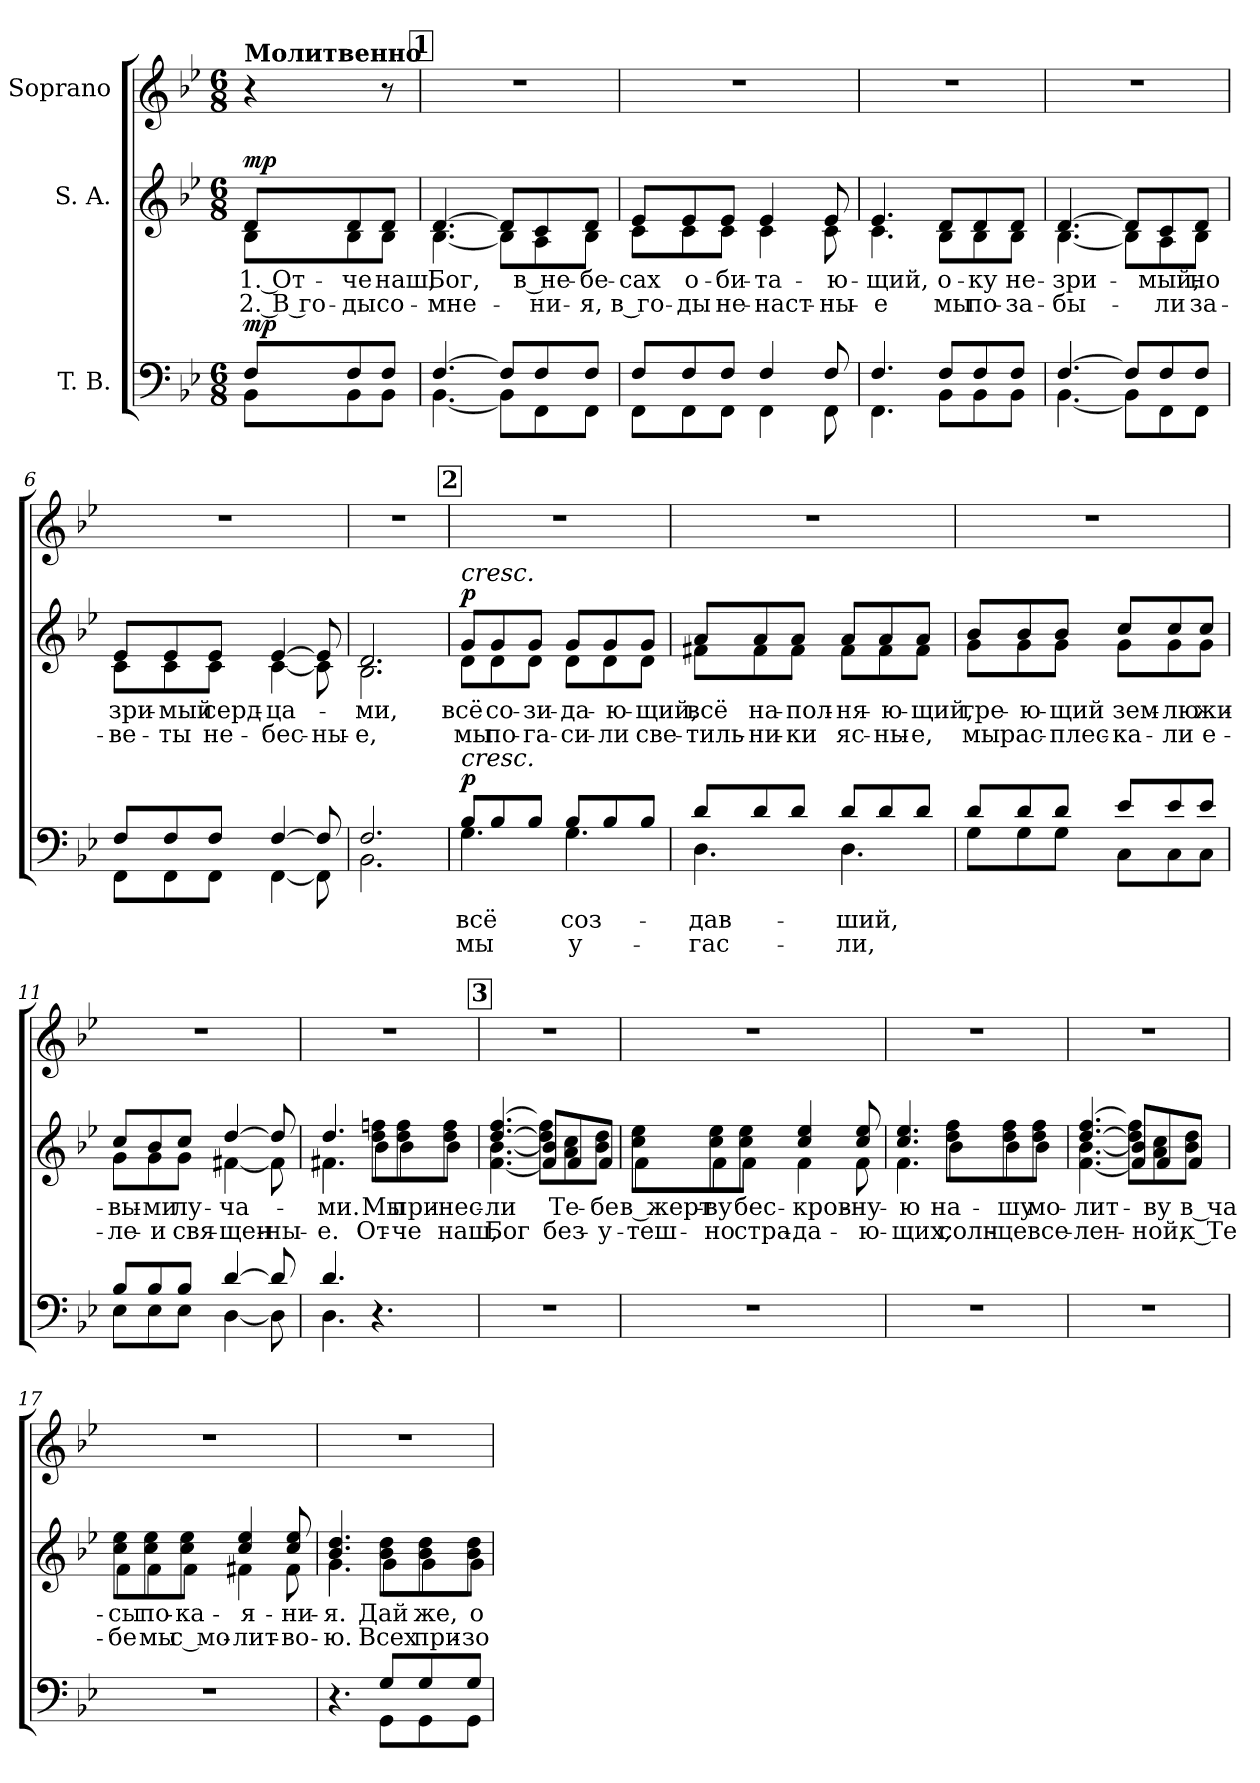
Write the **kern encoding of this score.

**kern	**text	**text	**dynam	**kern	**text	**text	**dynam	**kern
*part3	*part3	*part3	*part3	*part2	*part2	*part2	*part2	*part1
*staff3	*staff3	*staff3	*staff3	*staff2	*staff2	*staff2	*staff2	*staff1
*I"T. B.	*	*	*	*I"S. A.	*	*	*	*I"Soprano
*clefF4	*	*	*	*clefG2	*	*	*	*clefG2
*k[b-e-]	*	*	*	*k[b-e-]	*	*	*	*k[b-e-]
*M6/8	*	*	*	*M6/8	*	*	*	*M6/8
=1	=1	=1	=1	=1	=1	=1	=1	=1
*^	*	*	*	*	*	*	*	*
!	!	!	!	!	!	!	!	!	!LO:TX:a:B:t=Молитвенно
!	!	!	!	!LO:DY:a	!	!LO:LY:b	!LO:LY:b	!LO:DY:a	!
*	*	*	*	*	*^	*	*	*	*
8F/L	8BB-\L	.	.	mp	8d/L	8B-\L	1. От-	2. В го-	mp	4r
!	!	!	!	!	!	!	!LO:LY:b	!LO:LY:b	!	!
8F/	8BB-\	.	.	.	8d/	8B-\	-че	-ды	.	.
!	!	!	!	!	!	!	!LO:LY:b	!LO:LY:b	!	!
8F/J	8BB-\J	.	.	.	8d/J	8B-\J	наш,	со-	.	8r
!!LO:REH:place=s1:a:B:fs=14:t=1
=2	=2	=2	=2	=2	=2	=2	=2	=2	=2	=2
!	!	!	!	!	!	!	!LO:LY:b	!LO:LY:b	!	!
[4.F/	[4.BB-\	.	.	.	[4.d/	[4.B-\	Бог,	-мне-	.	2.r
8F/L]	8BB-\L]	.	.	.	8d/L]	8B-\L]	.	.	.	.
!	!	!	!	!	!	!	!LO:LY:b	!LO:LY:b	!	!
8F/	8FF\	.	.	.	8c/	8A\	в не-	-ни-	.	.
!	!	!	!	!	!	!	!LO:LY:b	!LO:LY:b	!	!
8F/J	8FF\J	.	.	.	8d/J	8B-\J	-бе-	-я,	.	.
=3	=3	=3	=3	=3	=3	=3	=3	=3	=3	=3
!	!	!	!	!	!	!	!LO:LY:b	!LO:LY:b	!	!
8F/L	8FF\L	.	.	.	8e-/L	8c\L	-сах	в го-	.	2.r
!	!	!	!	!	!	!	!LO:LY:b	!LO:LY:b	!	!
8F/	8FF\	.	.	.	8e-/	8c\	о-	-ды	.	.
!	!	!	!	!	!	!	!LO:LY:b	!LO:LY:b	!	!
8F/J	8FF\J	.	.	.	8e-/J	8c\J	-би-	не-	.	.
!	!	!	!	!	!	!	!LO:LY:b	!LO:LY:b	!	!
4F/	4FF\	.	.	.	4e-/	4c\	-та-	-наст-	.	.
!	!	!	!	!	!	!	!LO:LY:b	!LO:LY:b	!	!
8F/	8FF\	.	.	.	8e-/	8c\	-ю-	-ны-	.	.
=4	=4	=4	=4	=4	=4	=4	=4	=4	=4	=4
!	!	!	!	!	!	!	!LO:LY:b	!LO:LY:b	!	!
4.F/	4.FF\	.	.	.	4.e-/	4.c\	-щий,	-е	.	2.r
!	!	!	!	!	!	!	!LO:LY:b	!LO:LY:b	!	!
8F/L	8BB-\L	.	.	.	8d/L	8B-\L	о-	мы	.	.
!	!	!	!	!	!	!	!LO:LY:b	!LO:LY:b	!	!
8F/	8BB-\	.	.	.	8d/	8B-\	-ку	по-	.	.
!	!	!	!	!	!	!	!LO:LY:b	!LO:LY:b	!	!
8F/J	8BB-\J	.	.	.	8d/J	8B-\J	не-	-за-	.	.
=5	=5	=5	=5	=5	=5	=5	=5	=5	=5	=5
!	!	!	!	!	!	!	!LO:LY:b	!LO:LY:b	!	!
[4.F/	[4.BB-\	.	.	.	[4.d/	[4.B-\	-зри-	-бы-	.	2.r
8F/L]	8BB-\L]	.	.	.	8d/L]	8B-\L]	.	.	.	.
!	!	!	!	!	!	!	!LO:LY:b	!LO:LY:b	!	!
8F/	8FF\	.	.	.	8c/	8A\	-мый,	-ли	.	.
!	!	!	!	!	!	!	!LO:LY:b	!LO:LY:b	!	!
8F/J	8FF\J	.	.	.	8d/J	8B-\J	но	за-	.	.
!!LO:LB:g=z
=6	=6	=6	=6	=6	=6	=6	=6	=6	=6	=6
!	!	!	!	!	!	!	!LO:LY:b	!LO:LY:b	!	!
8F/L	8FF\L	.	.	.	8e-/L	8c\L	зри-	-ве-	.	2.r
!	!	!	!	!	!	!	!LO:LY:b	!LO:LY:b	!	!
8F/	8FF\	.	.	.	8e-/	8c\	-мый	-ты	.	.
!	!	!	!	!	!	!	!LO:LY:b	!LO:LY:b	!	!
8F/J	8FF\J	.	.	.	8e-/J	8c\J	серд-	не-	.	.
!	!	!	!	!	!	!	!LO:LY:b	!LO:LY:b	!	!
[4F/	[4FF\	.	.	.	[4e-/	[4c\	-ца-	-бес-	.	.
!	!	!	!	!	!	!	!	!LO:LY:b	!	!
8F/]	8FF\]	.	.	.	8e-/]	8c\]	.	-ны-	.	.
=7	=7	=7	=7	=7	=7	=7	=7	=7	=7	=7
!	!	!	!	!	!	!	!LO:LY:b	!LO:LY:b	!	!
2.F/	2.BB-\	.	.	.	2.d/	2.B-\	-ми,	-е,	.	2.r
!!LO:REH:place=s1:a:B:fs=14:t=2
=8	=8	=8	=8	=8	=8	=8	=8	=8	=8	=8
!	!	!	!	!	!LO:TX:a:i:t=cresc.	!	!	!	!	!
!LO:TX:a:i:t=cresc.	!	!	!	!	!	!	!	!	!	!
!	!	!LO:LY:b	!LO:LY:b	!LO:DY:a	!	!	!LO:LY:b	!LO:LY:b	!LO:DY:a	!
8B-/L	4.G\	всё	мы	p	8g/L	8d\L	всё	мы	p	2.r
!	!	!	!	!	!	!	!LO:LY:b	!LO:LY:b	!	!
8B-/	.	.	.	.	8g/	8d\	со-	по-	.	.
!	!	!	!	!	!	!	!LO:LY:b	!LO:LY:b	!	!
8B-/J	.	.	.	.	8g/J	8d\J	-зи-	-га-	.	.
!	!	!LO:LY:b	!LO:LY:b	!	!	!	!LO:LY:b	!LO:LY:b	!	!
8B-/L	4.G\	соз-	у-	.	8g/L	8d\L	-да-	-си-	.	.
!	!	!	!	!	!	!	!LO:LY:b	!LO:LY:b	!	!
8B-/	.	.	.	.	8g/	8d\	-ю-	-ли	.	.
!	!	!	!	!	!	!	!LO:LY:b	!LO:LY:b	!	!
8B-/J	.	.	.	.	8g/J	8d\J	-щий,	све-	.	.
=9	=9	=9	=9	=9	=9	=9	=9	=9	=9	=9
!	!	!LO:LY:b	!LO:LY:b	!	!	!	!LO:LY:b	!LO:LY:b	!	!
8d/L	4.D\	-дав-	-гас-	.	8a/L	8f#X\L	всё	-тиль-	.	2.r
!	!	!	!	!	!	!	!LO:LY:b	!LO:LY:b	!	!
8d/	.	.	.	.	8a/	8f#\	на-	-ни-	.	.
!	!	!	!	!	!	!	!LO:LY:b	!LO:LY:b	!	!
8d/J	.	.	.	.	8a/J	8f#\J	-пол-	-ки	.	.
!	!	!LO:LY:b	!LO:LY:b	!	!	!	!LO:LY:b	!LO:LY:b	!	!
8d/L	4.D\	-ший,	-ли,	.	8a/L	8f#\L	-ня-	яс-	.	.
!	!	!	!	!	!	!	!LO:LY:b	!LO:LY:b	!	!
8d/	.	.	.	.	8a/	8f#\	-ю-	-ны-	.	.
!	!	!	!	!	!	!	!LO:LY:b	!LO:LY:b	!	!
8d/J	.	.	.	.	8a/J	8f#\J	-щий,	-е,	.	.
!!LO:LB:g=z
=10	=10	=10	=10	=10	=10	=10	=10	=10	=10	=10
!	!	!	!	!	!	!	!LO:LY:b	!LO:LY:b	!	!
8d/L	8G\L	.	.	.	8b-/L	8g\L	гре-	мы	.	2.r
!	!	!	!	!	!	!	!LO:LY:b	!LO:LY:b	!	!
8d/	8G\	.	.	.	8b-/	8g\	-ю-	рас-	.	.
!	!	!	!	!	!	!	!LO:LY:b	!LO:LY:b	!	!
8d/J	8G\J	.	.	.	8b-/J	8g\J	-щий	-плес-	.	.
!	!	!	!	!	!	!	!LO:LY:b	!LO:LY:b	!	!
8e-/L	8C\L	.	.	.	8cc/L	8g\L	зем-	-ка-	.	.
!	!	!	!	!	!	!	!LO:LY:b	!LO:LY:b	!	!
8e-/	8C\	.	.	.	8cc/	8g\	-лю	-ли	.	.
!	!	!	!	!	!	!	!LO:LY:b	!LO:LY:b	!	!
8e-/J	8C\J	.	.	.	8cc/J	8g\J	жи-	е-	.	.
=11	=11	=11	=11	=11	=11	=11	=11	=11	=11	=11
!	!	!	!	!	!	!	!LO:LY:b	!LO:LY:b	!	!
8B-/L	8E-\L	.	.	.	8cc/L	8g\L	-вы-	-ле-	.	2.r
!	!	!	!	!	!	!	!LO:LY:b	!LO:LY:b	!	!
8B-/	8E-\	.	.	.	8b-/	8g\	-ми	-и	.	.
!	!	!	!	!	!	!	!LO:LY:b	!LO:LY:b	!	!
8B-/J	8E-\J	.	.	.	8cc/J	8g\J	лу-	свя-	.	.
!	!	!	!	!	!	!	!LO:LY:b	!LO:LY:b	!	!
[4d/	[4D\	.	.	.	[4dd/	[4f#X\	-ча-	-щен-	.	.
!	!	!	!	!	!	!	!	!LO:LY:b	!	!
8d/]	8D\]	.	.	.	8dd/]	8f#\]	.	-ны-	.	.
=12	=12	=12	=12	=12	=12	=12	=12	=12	=12	=12
!	!	!	!	!	!	!	!LO:LY:b	!LO:LY:b	!	!
4.d/	4.D\	.	.	.	4.dd/	4.f#X\	-ми.	-е.	.	2.r
!	!	!	!	!	!	!	!LO:LY:b	!LO:LY:b	!	!
4.r	4.ryy	.	.	.	8dd\ 8ffn\L	8b-\L	Мы	От-	.	.
!	!	!	!	!	!	!	!LO:LY:b	!LO:LY:b	!	!
.	.	.	.	.	8dd\ 8ff\	8b-\	при-	-че	.	.
!	!	!	!	!	!	!	!LO:LY:b	!LO:LY:b	!	!
.	.	.	.	.	8dd\ 8ff\J	8b-\J	-нес-	наш,	.	.
*v	*v	*	*	*	*	*	*	*	*	*
!!LO:REH:place=s1:a:B:fs=14:t=3
=13	=13	=13	=13	=13	=13	=13	=13	=13	=13
!	!	!	!	!	!	!LO:LY:b	!LO:LY:b	!	!
2.r	.	.	.	[4.dd/ [4.ff/	[4.f\ [4.b-\	-ли	Бог	.	2.r
.	.	.	.	8dd]\ 8ff]\L	8f]/ 8b-]/L	.	.	.	.
!	!	!	!	!	!	!LO:LY:b	!LO:LY:b	!	!
.	.	.	.	8a\ 8cc\	8f/	Те-	без-	.	.
!	!	!	!	!	!	!LO:LY:b	!LO:LY:b	!	!
.	.	.	.	8b-\ 8dd\J	8f/J	-бе	-у-	.	.
!!LO:LB:g=z
=14	=14	=14	=14	=14	=14	=14	=14	=14	=14
!	!	!	!	!	!	!LO:LY:b	!LO:LY:b	!	!
2.r	.	.	.	8cc\ 8ee-\L	8f\L	в жерт-	-теш-	.	2.r
!	!	!	!	!	!	!LO:LY:b	!LO:LY:b	!	!
.	.	.	.	8cc\ 8ee-\	8f\	-ву	-но	.	.
!	!	!	!	!	!	!LO:LY:b	!LO:LY:b	!	!
.	.	.	.	8cc\ 8ee-\J	8f\J	бес-	стра-	.	.
!	!	!	!	!	!	!LO:LY:b	!LO:LY:b	!	!
.	.	.	.	4cc/ 4ee-/	4f\	-кров-	-да-	.	.
!	!	!	!	!	!	!LO:LY:b	!LO:LY:b	!	!
.	.	.	.	8cc/ 8ee-/	8f\	-ну-	-ю-	.	.
=15	=15	=15	=15	=15	=15	=15	=15	=15	=15
!	!	!	!	!	!	!LO:LY:b	!LO:LY:b	!	!
2.r	.	.	.	4.cc/ 4.ee-/	4.f\	-ю	-щих,	.	2.r
!	!	!	!	!	!	!LO:LY:b	!LO:LY:b	!	!
.	.	.	.	8dd\ 8ff\L	8b-\L	на-	солн-	.	.
!	!	!	!	!	!	!LO:LY:b	!LO:LY:b	!	!
.	.	.	.	8dd\ 8ff\	8b-\	-шу	-це	.	.
!	!	!	!	!	!	!LO:LY:b	!LO:LY:b	!	!
.	.	.	.	8dd\ 8ff\J	8b-\J	мо-	все-	.	.
=16	=16	=16	=16	=16	=16	=16	=16	=16	=16
!	!	!	!	!	!	!LO:LY:b	!LO:LY:b	!	!
2.r	.	.	.	[4.dd/ [4.ff/	[4.f\ [4.b-\	-лит-	-лен-	.	2.r
.	.	.	.	8dd]\ 8ff]\L	8f]/ 8b-]/L	.	.	.	.
!	!	!	!	!	!	!LO:LY:b	!LO:LY:b	!	!
.	.	.	.	8a\ 8cc\	8f/	-ву	-ной,	.	.
!	!	!	!	!	!	!LO:LY:b	!LO:LY:b	!	!
.	.	.	.	8b-\ 8dd\J	8f/J	в ча-	к Те-	.	.
=17	=17	=17	=17	=17	=17	=17	=17	=17	=17
!	!	!	!	!	!	!LO:LY:b	!LO:LY:b	!	!
2.r	.	.	.	8cc\ 8ee-\L	8f\L	сы	-бе	.	2.r
!	!	!	!	!	!	!LO:LY:b	!LO:LY:b	!	!
.	.	.	.	8cc\ 8ee-\	8f\	по-	мы	.	.
!	!	!	!	!	!	!LO:LY:b	!LO:LY:b	!	!
.	.	.	.	8cc\ 8ee-\J	8f\J	-ка-	с мо-	.	.
!	!	!	!	!	!	!LO:LY:b	!LO:LY:b	!	!
.	.	.	.	4cc/ 4ee-/	4f#X\	-я-	-лит-	.	.
!	!	!	!	!	!	!LO:LY:b	!LO:LY:b	!	!
.	.	.	.	8cc/ 8ee-/	8f#\	-ни-	-во-	.	.
!!LO:PB:g=z
=18	=18	=18	=18	=18	=18	=18	=18	=18	=18
*^	*	*	*	*	*	*	*	*	*
!	!	!	!	!	!	!	!LO:LY:b	!LO:LY:b	!	!
4.r	4.ryy	.	.	.	4.b-/ 4.dd/	4.g\	-я.	-ю.	.	2.r
!	!	!	!	!	!	!	!LO:LY:b	!LO:LY:b	!	!
8G/L	8GG\L	.	.	.	8b-\ 8dd\L	8g\L	Дай	Всех	.	.
!	!	!	!	!	!	!	!LO:LY:b	!LO:LY:b	!	!
8G/	8GG\	.	.	.	8b-\ 8dd\	8g\	же,	при-	.	.
!	!	!	!	!	!	!	!LO:LY:b	!LO:LY:b	!	!
8G/J	8GG\J	.	.	.	8b-\ 8dd\J	8g\J	о	-зо-	.	.
*v	*v	*	*	*	*	*	*	*	*	*
*	*	*	*	*v	*v	*	*	*	*
=	=	=	=	=	=	=	=	=
*-	*-	*-	*-	*-	*-	*-	*-	*-
